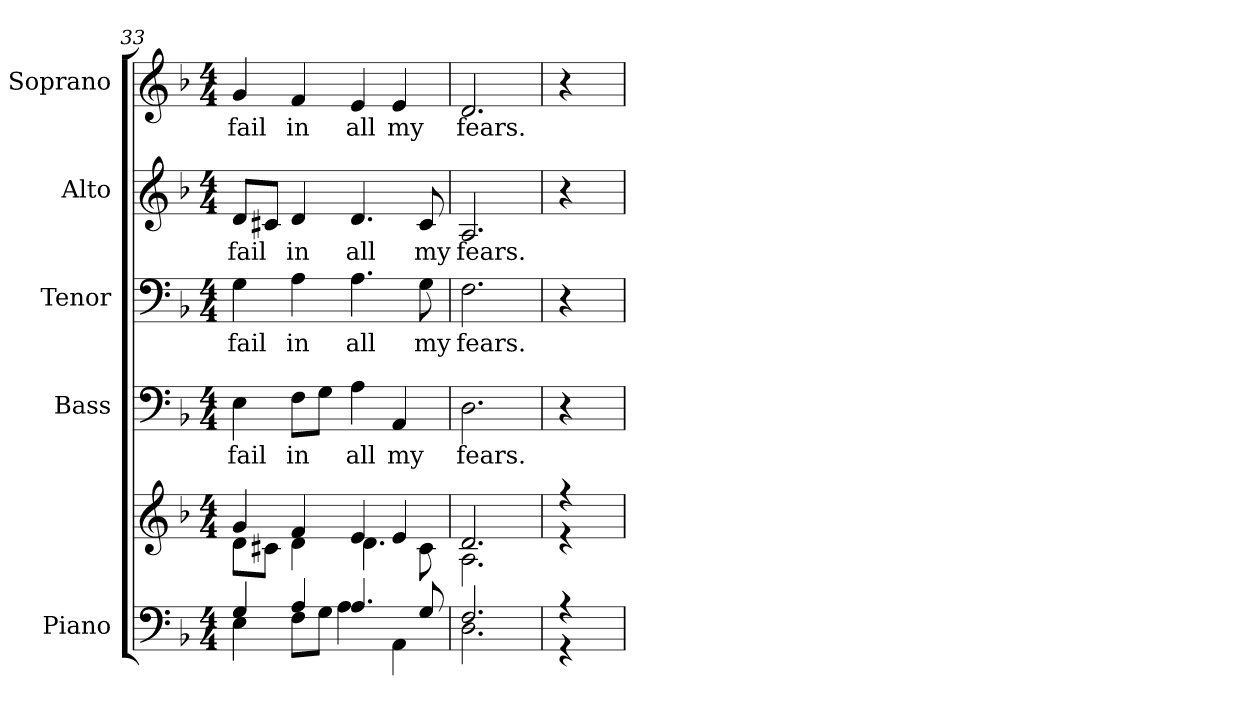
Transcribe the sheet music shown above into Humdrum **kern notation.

**kern	**kern	**kern	**text	**kern	**text	**kern	**text	**kern	**text
*part5	*part5	*part4	*part4	*part3	*part3	*part2	*part2	*part1	*part1
*staff6	*staff5	*staff4	*staff4	*staff3	*staff3	*staff2	*staff2	*staff1	*staff1
*I"Piano	*	*I"Bass	*	*I"Tenor	*	*I"Alto	*	*I"Soprano	*
*I'Pno.	*	*I'B.	*	*I'T.	*	*I'A.	*	*I'S.	*
!!LO:PB:g=z
*clefF4	*clefG2	*clefF4	*	*clefF4	*	*clefG2	*	*clefG2	*
*k[b-]	*k[b-]	*k[b-]	*	*k[b-]	*	*k[b-]	*	*k[b-]	*
*F:	*F:	*F:	*	*F:	*	*F:	*	*F:	*
*M4/4	*M4/4	*M4/4	*	*M4/4	*	*M4/4	*	*M4/4	*
=33	=33	=33	=33	=33	=33	=33	=33	=33	=33
*^	*^	*	*	*	*	*	*	*	*
!	!	!	!	!	!LO:LY:b:color=#000000	!	!	!	!	!	!
!	!	!	!	!	!	!	!LO:LY:b:color=#000000	!	!	!	!
!	!	!	!	!	!	!	!	!	!LO:LY:b:color=#000000	!	!
!	!	!	!	!	!	!	!	!	!	!	!LO:LY:b:color=#000000
4Gi/	4Ei\	4gi/	8di\L	4Ei\	fail	4Gi\	fail	8di/L	fail	4gi/	fail
.	.	.	8c#Xi\J	.	.	.	.	8c#Xi/J	.	.	.
!	!	!	!	!	!LO:LY:b:color=#000000	!	!	!	!	!	!
!	!	!	!	!	!	!	!LO:LY:b:color=#000000	!	!	!	!
!	!	!	!	!	!	!	!	!	!LO:LY:b:color=#000000	!	!
!	!	!	!	!	!	!	!	!	!	!	!LO:LY:b:color=#000000
4Ai/	8Fi\L	4fi/	4di\	8Fi\L	in	4Ai\	in	4di/	in	4fi/	in
.	8Gi\J	.	.	8Gi\J	.	.	.	.	.	.	.
!	!	!	!	!	!LO:LY:b:color=#000000	!	!	!	!	!	!
!	!	!	!	!	!	!	!LO:LY:b:color=#000000	!	!	!	!
!	!	!	!	!	!	!	!	!	!LO:LY:b:color=#000000	!	!
!	!	!	!	!	!	!	!	!	!	!	!LO:LY:b:color=#000000
4.Ai/	4Ai\	4ei/	4.di\	4Ai\	all	4.Ai\	all	4.di/	all	4ei/	all
!	!	!	!	!	!LO:LY:b:color=#000000	!	!	!	!	!	!
!	!	!	!	!	!	!	!	!	!	!	!LO:LY:b:color=#000000
.	4AAi\	4ei/	.	4AAi/	my	.	.	.	.	4ei/	my
!	!	!	!	!	!	!	!LO:LY:b:color=#000000	!	!	!	!
!	!	!	!	!	!	!	!	!	!LO:LY:b:color=#000000	!	!
8Gi/	.	.	8c#i\	.	.	8Gi\	my	8c#i/	my	.	.
=34	=34	=34	=34	=34	=34	=34	=34	=34	=34	=34	=34
!	!	!	!	!	!LO:LY:b:color=#000000	!	!	!	!	!	!
!	!	!	!	!	!	!	!LO:LY:b:color=#000000	!	!	!	!
!	!	!	!	!	!	!	!	!	!LO:LY:b:color=#000000	!	!
!	!	!	!	!	!	!	!	!	!	!	!LO:LY:b:color=#000000
2.Fi/	2.Di\	2.di/	2.Ai\	2.Di\	fears.	2.Fi\	fears.	2.Ai/	fears.	2.di/	fears.
!!LO:PB:g=z
=35	=35	=35	=35	=35	=35	=35	=35	=35	=35	=35	=35
4r	4r	4r	4r	4r	.	4r	.	4r	.	4r	.
*v	*v	*	*	*	*	*	*	*	*	*	*
*	*v	*v	*	*	*	*	*	*	*	*
=	=	=	=	=	=	=	=	=	=
*-	*-	*-	*-	*-	*-	*-	*-	*-	*-
